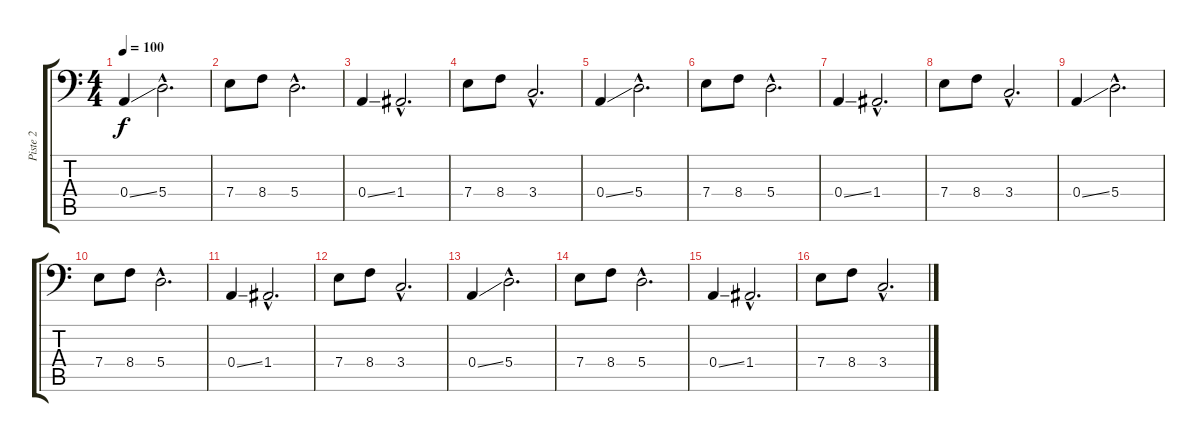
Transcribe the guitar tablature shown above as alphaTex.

\track ("Piste 2" "Piste 2") {instrument electricbassfinger}
\staff {score tabs}
\tuning (C3 G2 D2 A1 E1 B0) {hide}
\ts (4 4)
\tempo 100
\clef f4
\ks c
0.4{ss}.4{dy f instrument electricbassfinger} 5.4{hac}.2{d} |
7.4.8 8.4.8 5.4{hac}.2{d} |
0.4{ss}.4 1.4{hac}.2{d} |
7.4.8 8.4.8 3.4{hac}.2{d} |
0.4{ss}.4 5.4{hac}.2{d} |
7.4.8 8.4.8 5.4{hac}.2{d} |
0.4{ss}.4 1.4{hac}.2{d} |
7.4.8 8.4.8 3.4{hac}.2{d} |
0.4{ss}.4 5.4{hac}.2{d} |
7.4.8 8.4.8 5.4{hac}.2{d} |
0.4{ss}.4 1.4{hac}.2{d} |
7.4.8 8.4.8 3.4{hac}.2{d} |
0.4{ss}.4 5.4{hac}.2{d} |
7.4.8 8.4.8 5.4{hac}.2{d} |
0.4{ss}.4 1.4{hac}.2{d} |
7.4.8 8.4.8 3.4{hac}.2{d}
